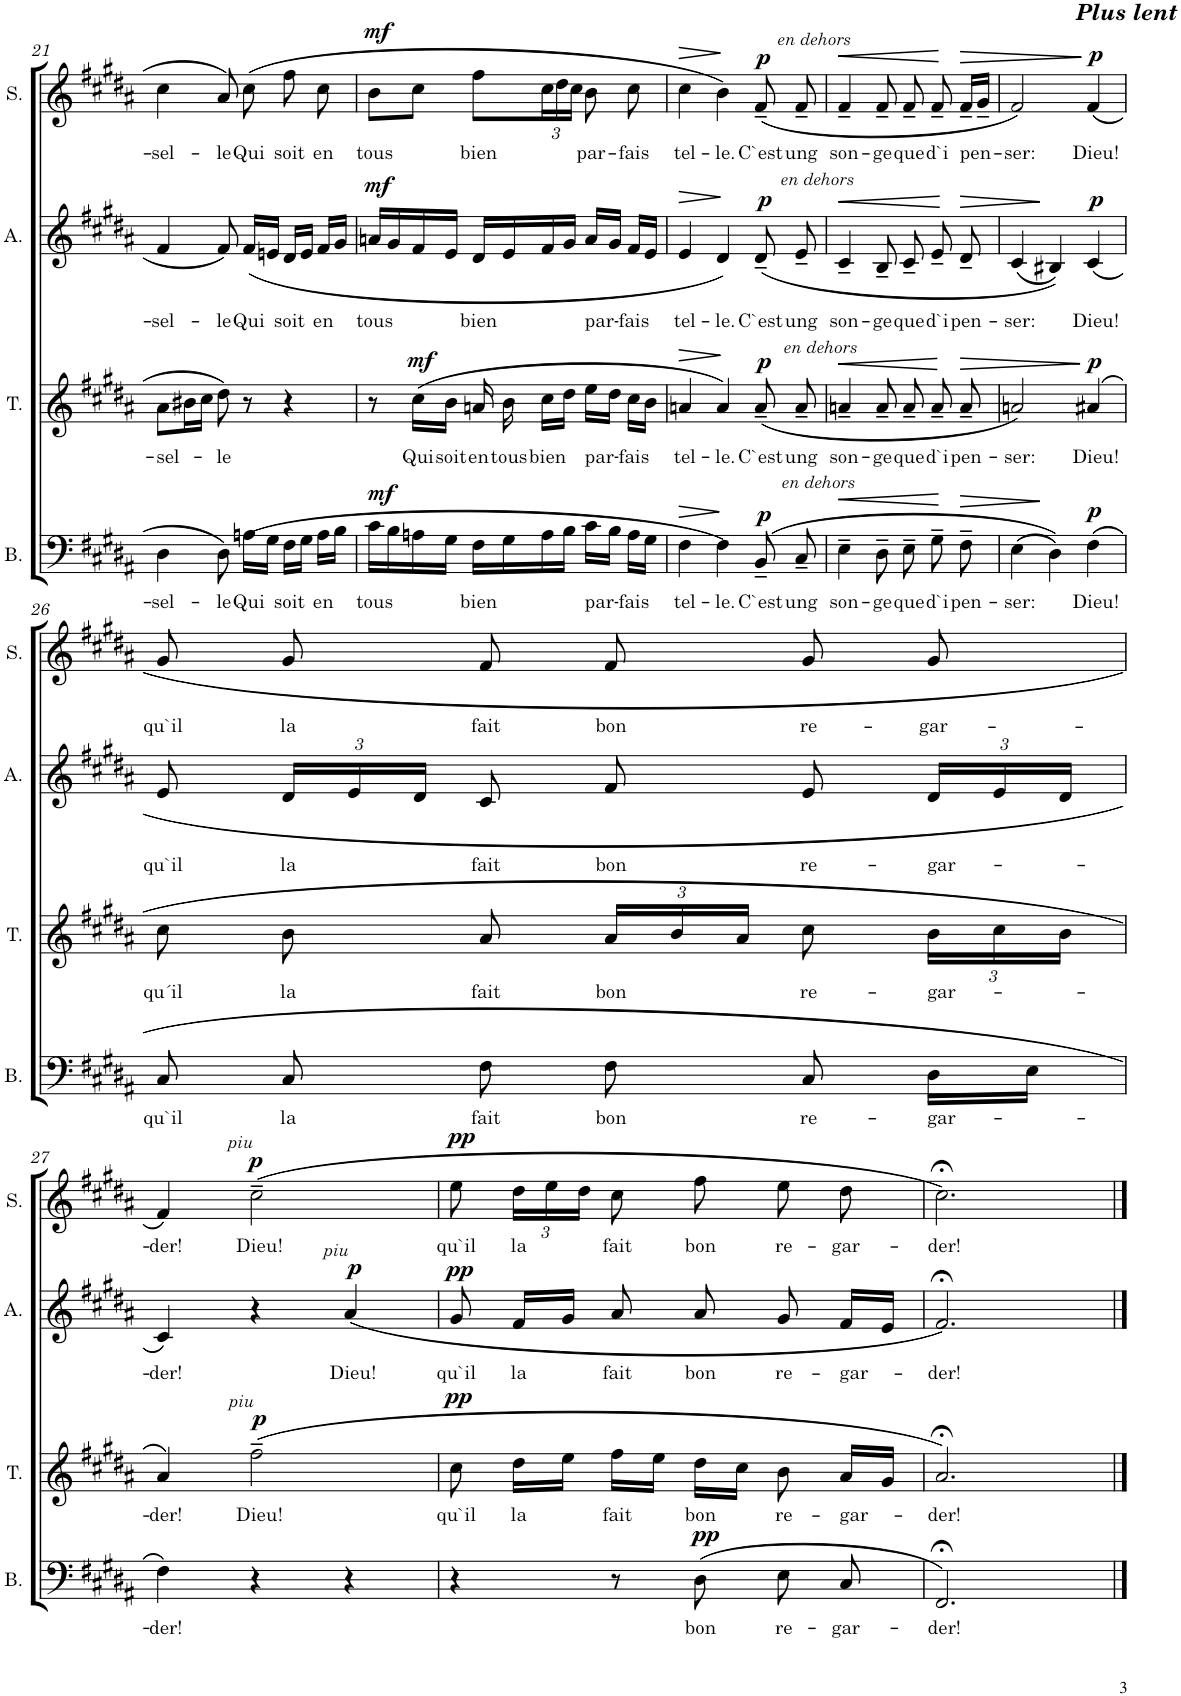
**kern	**text	**dynam	**kern	**text	**dynam	**kern	**text	**dynam	**kern	**text	**dynam
*part4	*part4	*part4	*part3	*part3	*part3	*part2	*part2	*part2	*part1	*part1	*part1
*staff4	*staff4	*staff4	*staff3	*staff3	*staff3	*staff2	*staff2	*staff2	*staff1	*staff1	*staff1
*I"Basse	*	*	*I"Ténor	*	*	*I"Alto	*	*	*I"Soprano	*	*
*I'B.	*	*	*I'T.	*	*	*I'A.	*	*	*I'S.	*	*
!!LO:PB:g=z
*clefF4	*	*	*clefG2	*	*	*clefG2	*	*	*clefG2	*	*
*k[f#c#g#d#a#]	*	*	*k[f#c#g#d#a#]	*	*	*k[f#c#g#d#a#]	*	*	*k[f#c#g#d#a#]	*	*
*M3/4	*	*	*M3/4	*	*	*M3/4	*	*	*M3/4	*	*
=21	=21	=21	=21	=21	=21	=21	=21	=21	=21	=21	=21
!	!LO:LY:b	!	!	!LO:LY:b	!	!	!LO:LY:b	!	!	!LO:LY:b	!
4D#\	-sel-	.	8a#\L	-sel-	.	4f#/	-sel-	.	4cc#\	-sel-	.
.	.	.	16b#X\L	.	.	.	.	.	.	.	.
.	.	.	16cc#\JJ	.	.	.	.	.	.	.	.
!	!LO:LY:b	!	!	!LO:LY:b	!	!	!LO:LY:b	!	!	!LO:LY:b	!
8D#\	-le	.	8dd#\	-le	.	8f#/	-le	.	8a#/	-le	.
!	!LO:LY:b	!	!	!	!	!	!LO:LY:b	!	!	!LO:LY:b	!
(16An\LL	Qui	.	8r	.	.	(16f#/LL	Qui	.	(8cc#\	Qui	.
16G#\JJ	.	.	.	.	.	16en/JJ	.	.	.	.	.
!	!LO:LY:b	!	!	!	!	!	!LO:LY:b	!	!	!LO:LY:b	!
16F#\LL	soit	.	4r	.	.	16d#/LL	soit	.	8ff#\	soit	.
16G#\JJ	.	.	.	.	.	16e/JJ	.	.	.	.	.
!	!LO:LY:b	!	!	!	!	!	!LO:LY:b	!	!	!LO:LY:b	!
16A\LL	en	.	.	.	.	16f#/LL	en	.	8cc#\	en	.
16B\JJ	.	.	.	.	.	16g#/JJ	.	.	.	.	.
=22	=22	=22	=22	=22	=22	=22	=22	=22	=22	=22	=22
!	!LO:LY:b	!LO:DY:a	!	!	!	!	!LO:LY:b	!LO:DY:a	!	!LO:LY:b	!LO:DY:a
16c#\LL	tous	mf	8r	.	.	16an/LL	tous	mf	8b\L	tous	mf
16B\	.	.	.	.	.	16g#/	.	.	.	.	.
!	!	!	!	!LO:LY:b	!LO:DY:a	!	!	!	!	!	!
16An\	.	.	(16cc#\LL	Qui	mf	16f#/	.	.	8cc#\J	.	.
!	!	!	!	!LO:LY:b	!	!	!	!	!	!	!
16G#\JJ	.	.	16b\JJ	soit	.	16e/JJ	.	.	.	.	.
!	!LO:LY:b	!	!	!LO:LY:b	!	!	!LO:LY:b	!	!	!LO:LY:b	!
16F#\LL	bien	.	16an/	en	.	16d#/LL	bien	.	8ff#\L	bien	.
!	!	!	!	!LO:LY:b	!	!	!	!	!	!	!
16G#\	.	.	16b\	tous	.	16e/	.	.	.	.	.
!	!	!	!	!LO:LY:b	!	!	!	!	!	!	!
*	*	*	*	*	*	*	*	*	*Xbrackettup	*	*
16A\	.	.	16cc#\LL	bien	.	16f#/	.	.	24cc#\L	.	.
.	.	.	.	.	.	.	.	.	24dd#\	.	.
16B\JJ	.	.	16dd#\JJ	.	.	16g#/JJ	.	.	.	.	.
.	.	.	.	.	.	.	.	.	24cc#\JJ	.	.
!	!LO:LY:b	!	!	!LO:LY:b	!	!	!LO:LY:b	!	!	!LO:LY:b	!
16c#\LL	par-	.	16ee\LL	par-	.	16a/LL	par-	.	8b\	par-	.
16B\JJ	.	.	16dd#\JJ	.	.	16g#/JJ	.	.	.	.	.
!	!LO:LY:b	!	!	!LO:LY:b	!	!	!LO:LY:b	!	!	!LO:LY:b	!
16A\LL	-fais	.	16cc#\LL	-fais	.	16f#/LL	-fais	.	8cc#\	-fais	.
16G#\JJ	.	.	16b\JJ	.	.	16e/JJ	.	.	.	.	.
=23	=23	=23	=23	=23	=23	=23	=23	=23	=23	=23	=23
!	!LO:LY:b	!LO:HP:b	!	!LO:LY:b	!LO:HP:b	!	!LO:LY:b	!LO:HP:b	!	!LO:LY:b	!LO:HP:b
4F#\	tel-	>	4an/	tel-	>	4e/	tel-	>	4cc#\	tel-	>
!	!LO:LY:b	!	!	!LO:LY:b	!	!	!LO:LY:b	!	!	!LO:LY:b	!
4F#\)	-le.	]	4a/)	-le.	]	4d#/)	-le.	]	4b\)	-le.	]
!	!	!	!	!	!	!	!	!	!LO:TX:a:i:t=en dehors	!	!
!	!	!	!	!	!	!LO:TX:a:i:t=en dehors	!	!	!	!	!
!	!	!	!LO:TX:a:i:t=en dehors	!	!	!	!	!	!	!	!
!LO:TX:a:i:t=en dehors	!	!	!	!	!	!	!	!	!	!	!
!	!LO:LY:b	!LO:DY:a	!	!LO:LY:b	!LO:DY:a	!	!LO:LY:b	!LO:DY:a	!	!LO:LY:b	!LO:DY:a
(8BB~/	C`est	p	(8a~/	C`est	p	(8d#~/	C`est	p	(8f#~/	C`est	p
!	!LO:LY:b	!	!	!LO:LY:b	!	!	!LO:LY:b	!	!	!LO:LY:b	!
8C#~/	ung	.	8a~/	ung	.	8e~/	ung	.	8f#~/	ung	.
=24	=24	=24	=24	=24	=24	=24	=24	=24	=24	=24	=24
!	!LO:LY:b	!LO:HP:b	!	!LO:LY:b	!LO:HP:b	!	!LO:LY:b	!LO:HP:b	!	!LO:LY:b	!LO:HP:b
4E~\	son-	<	4an~/	son-	<	4c#~/	son-	<	4f#~/	son-	<
!	!LO:LY:b	!	!	!LO:LY:b	!	!	!LO:LY:b	!	!	!LO:LY:b	!
8D#~\	-ge	.	8a~/	-ge	.	8B~/	-ge	.	8f#~/	-ge	.
!	!LO:LY:b	!	!	!LO:LY:b	!	!	!LO:LY:b	!	!	!LO:LY:b	!
8E~\	que	.	8a~/	que	.	8c#~/	que	.	8f#~/	que	.
!	!LO:LY:b	!	!	!LO:LY:b	!	!	!LO:LY:b	!	!	!LO:LY:b	!
8G#~\	d`i	[	8a~/	d`i	[	8e~/	d`i	[	8f#~/	d`i	[
!	!LO:LY:b	!LO:HP:b	!	!LO:LY:b	!LO:HP:b	!	!LO:LY:b	!LO:HP:b	!	!LO:LY:b	!LO:HP:b
8F#~\	pen-	>	8a~/	pen-	>	8d#~/	pen-	>	16f#~/LL	pen-	>
.	.	.	.	.	.	.	.	.	16g#~/JJ	.	.
=25	=25	=25	=25	=25	=25	=25	=25	=25	=25	=25	=25
!	!LO:LY:b	!	!	!LO:LY:b	!	!	!LO:LY:b	!	!	!LO:LY:b	!
(4E\	-ser:	.	2an/)	-ser:	.	(4c#/	-ser:	.	2f#/)	-ser:	.
4D#\))	.	]	.	.	.	4B#X/))	.	]	.	.	.
!	!	!	!	!	!	!	!	!	!LO:TX:a:Bi:t=Plus lent	!	!
!	!LO:LY:b	!LO:DY:a	!	!LO:LY:b	!LO:DY:n=1:a	!	!LO:LY:b	!LO:DY:a	!	!LO:LY:b	!LO:DY:n=1:a
(4F#\	Dieu!	p	(4a#X/	Dieu!	] p	(4c#/	Dieu!	p	(4f#/	Dieu!	] p
!!LO:LB:g=z
=26	=26	=26	=26	=26	=26	=26	=26	=26	=26	=26	=26
!	!LO:LY:b	!	!	!LO:LY:b	!	!	!LO:LY:b	!	!	!LO:LY:b	!
8C#/	qu`il	.	8cc#\	qu´il	.	8e/	qu`il	.	8g#/	qu`il	.
!	!LO:LY:b	!	!	!LO:LY:b	!	!	!	!	!	!	!
*	*	*	*	*	*	*Xbrackettup	*	*	*	*	*
!	!	!	!	!	!	!	!LO:LY:b	!	!	!LO:LY:b	!
8C#/	la	.	8b\	la	.	24d#/LL	la	.	8g#/	la	.
.	.	.	.	.	.	24e/	.	.	.	.	.
.	.	.	.	.	.	24d#/JJ	.	.	.	.	.
!	!LO:LY:b	!	!	!LO:LY:b	!	!	!LO:LY:b	!	!	!LO:LY:b	!
8F#\	fait	.	8a#/	fait	.	8c#/	fait	.	8f#/	fait	.
!	!LO:LY:b	!	!	!	!	!	!	!	!	!	!
*	*	*	*Xbrackettup	*	*	*	*	*	*	*	*
!	!	!	!	!LO:LY:b	!	!	!LO:LY:b	!	!	!LO:LY:b	!
8F#\	bon	.	24a#/LL	bon	.	8f#/	bon	.	8f#/	bon	.
.	.	.	24b/	.	.	.	.	.	.	.	.
.	.	.	24a#/JJ	.	.	.	.	.	.	.	.
!	!LO:LY:b	!	!	!LO:LY:b	!	!	!LO:LY:b	!	!	!LO:LY:b	!
8C#/	re-	.	8cc#\	re-	.	8e/	re-	.	8g#/	re-	.
!	!LO:LY:b	!	!	!LO:LY:b	!	!	!LO:LY:b	!	!	!LO:LY:b	!
16D#\LL	-gar-	.	24b\LL	-gar-	.	24d#/LL	-gar-	.	8g#/	-gar-	.
.	.	.	24cc#\	.	.	24e/	.	.	.	.	.
16E\JJ	.	.	.	.	.	.	.	.	.	.	.
.	.	.	24b\JJ	.	.	24d#/JJ	.	.	.	.	.
!!LO:LB:g=z
=27	=27	=27	=27	=27	=27	=27	=27	=27	=27	=27	=27
!	!LO:LY:b	!	!	!LO:LY:b	!	!	!LO:LY:b	!	!	!LO:LY:b	!
4F#\)	-der!	.	4a#/)	-der!	.	4c#/)	-der!	.	4f#/)	-der!	.
!	!	!	!	!	!	!	!	!	!LO:TX:a:i:t=piu	!	!
!	!	!	!LO:TX:a:i:t=piu	!	!	!	!	!	!	!	!
!	!	!	!	!LO:LY:b	!LO:DY:a	!	!	!	!	!LO:LY:b	!LO:DY:a
4r	.	.	(2ff#~\	Dieu!	p	4r	.	.	(2cc#~\	Dieu!	p
!	!	!	!	!	!	!LO:TX:a:i:t=piu	!	!	!	!	!
!	!	!	!	!	!	!	!LO:LY:b	!LO:DY:a	!	!	!
4r	.	.	.	.	.	(4a#/	Dieu!	p	.	.	.
=28	=28	=28	=28	=28	=28	=28	=28	=28	=28	=28	=28
!	!	!	!	!LO:LY:b	!LO:DY:a	!	!LO:LY:b	!LO:DY:a	!	!LO:LY:b	!LO:DY:a
4r	.	.	8cc#\	qu`il	pp	8g#/	qu`il	pp	8ee\	qu`il	pp
!	!	!	!	!LO:LY:b	!	!	!LO:LY:b	!	!	!LO:LY:b	!
.	.	.	16dd#\LL	la	.	16f#/LL	la	.	24dd#\LL	la	.
.	.	.	.	.	.	.	.	.	24ee\	.	.
.	.	.	16ee\JJ	.	.	16g#/JJ	.	.	.	.	.
.	.	.	.	.	.	.	.	.	24dd#\JJ	.	.
!	!	!	!	!LO:LY:b	!	!	!LO:LY:b	!	!	!LO:LY:b	!
8r	.	.	16ff#\LL	fait	.	8a#/	fait	.	8cc#\	fait	.
.	.	.	16ee\JJ	.	.	.	.	.	.	.	.
!	!LO:LY:b	!LO:DY:a	!	!LO:LY:b	!	!	!LO:LY:b	!	!	!LO:LY:b	!
(8D#\	bon	pp	16dd#\LL	bon	.	8a#/	bon	.	8ff#\	bon	.
.	.	.	16cc#\JJ	.	.	.	.	.	.	.	.
!	!LO:LY:b	!	!	!LO:LY:b	!	!	!LO:LY:b	!	!	!LO:LY:b	!
8E\	re-	.	8b\	re-	.	8g#/	re-	.	8ee\	re-	.
!	!LO:LY:b	!	!	!LO:LY:b	!	!	!LO:LY:b	!	!	!LO:LY:b	!
8C#/	-gar-	.	16a#/LL	-gar-	.	16f#/LL	-gar-	.	8dd#\	-gar-	.
.	.	.	16g#/JJ	.	.	16e/JJ	.	.	.	.	.
=29	=29	=29	=29	=29	=29	=29	=29	=29	=29	=29	=29
!	!LO:LY:b	!	!	!LO:LY:b	!	!	!LO:LY:b	!	!	!LO:LY:b	!
2.FF#;</)	-der!	.	2.a#;</)	-der!	.	2.f#;</)	-der!	.	2.cc#;<\)	-der!	.
==	==	==	==	==	==	==	==	==	==	==	==
*-	*-	*-	*-	*-	*-	*-	*-	*-	*-	*-	*-
